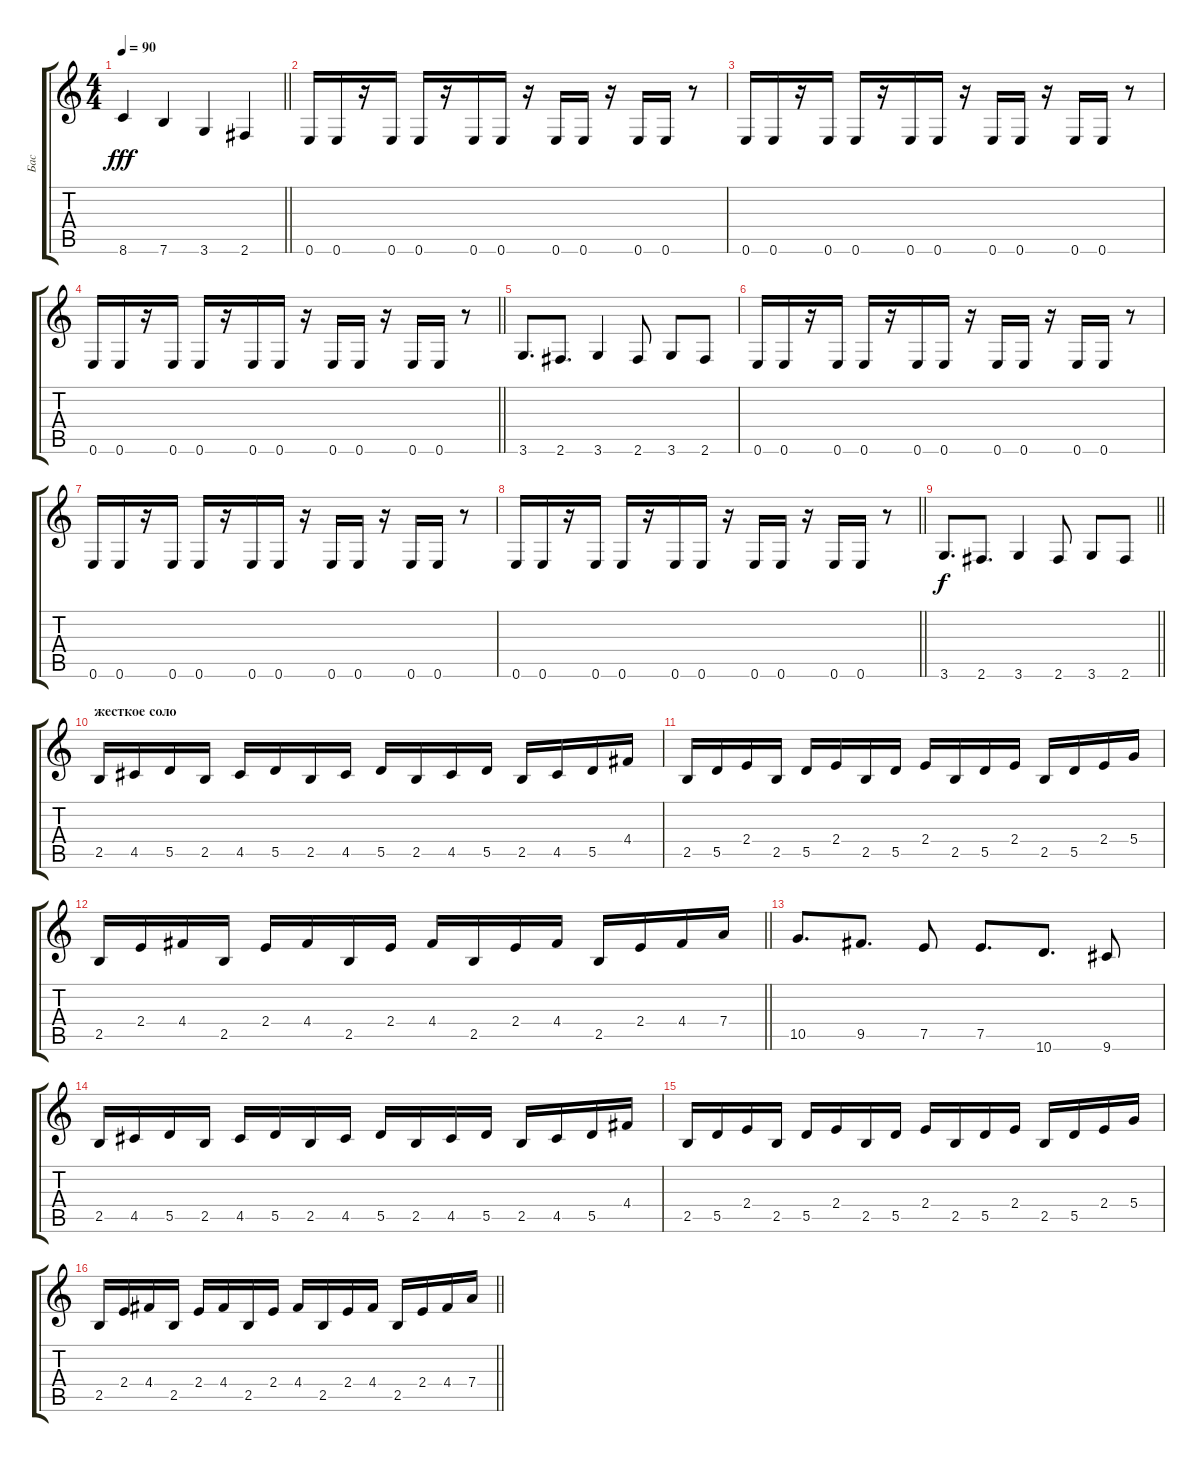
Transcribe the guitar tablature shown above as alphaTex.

\track ("Бас" "Бас") {instrument slapbass2}
\staff {score tabs}
\tuning (E4 B3 G3 D3 A2 E2) {hide}
\ts (4 4)
\tempo 90
\clef g2
\barLineRight lightlight
\ks c
8.6.4{dy fff} 7.6.4 3.6.4 2.6.4 |
\section ("" "")
0.6.16 0.6.16 r.16 0.6.16 0.6.16 r.16 0.6.16 0.6.16 r.16 0.6.16 0.6.16 r.16 0.6.16 0.6.16 r.8 |
0.6.16 0.6.16 r.16 0.6.16 0.6.16 r.16 0.6.16 0.6.16 r.16 0.6.16 0.6.16 r.16 0.6.16 0.6.16 r.8 |
\barLineRight lightlight
0.6.16 0.6.16 r.16 0.6.16 0.6.16 r.16 0.6.16 0.6.16 r.16 0.6.16 0.6.16 r.16 0.6.16 0.6.16 r.8 |
3.6.8{d} 2.6.8{d} 3.6.4 2.6.8 3.6.8 2.6.8 |
0.6.16 0.6.16 r.16 0.6.16 0.6.16 r.16 0.6.16 0.6.16 r.16 0.6.16 0.6.16 r.16 0.6.16 0.6.16 r.8 |
0.6.16 0.6.16 r.16 0.6.16 0.6.16 r.16 0.6.16 0.6.16 r.16 0.6.16 0.6.16 r.16 0.6.16 0.6.16 r.8 |
\barLineRight lightlight
0.6.16 0.6.16 r.16 0.6.16 0.6.16 r.16 0.6.16 0.6.16 r.16 0.6.16 0.6.16 r.16 0.6.16 0.6.16 r.8 |
\barLineRight lightlight
3.6.8{d dy f} 2.6.8{d} 3.6.4 2.6.8 3.6.8 2.6.8 |
\section ("" "жесткое соло")
2.5.16 4.5.16 5.5.16 2.5.16 4.5.16 5.5.16 2.5.16 4.5.16 5.5.16 2.5.16 4.5.16 5.5.16 2.5.16 4.5.16 5.5.16 4.4.16 |
2.5.16 5.5.16 2.4.16 2.5.16 5.5.16 2.4.16 2.5.16 5.5.16 2.4.16 2.5.16 5.5.16 2.4.16 2.5.16 5.5.16 2.4.16 5.4.16 |
\barLineRight lightlight
2.5.16 2.4.16 4.4.16 2.5.16 2.4.16 4.4.16 2.5.16 2.4.16 4.4.16 2.5.16 2.4.16 4.4.16 2.5.16 2.4.16 4.4.16 7.4.16 |
10.5.8{d} 9.5.8{d} 7.5.8 7.5.8{d} 10.6.8{d} 9.6.8 |
2.5.16 4.5.16 5.5.16 2.5.16 4.5.16 5.5.16 2.5.16 4.5.16 5.5.16 2.5.16 4.5.16 5.5.16 2.5.16 4.5.16 5.5.16 4.4.16 |
2.5.16 5.5.16 2.4.16 2.5.16 5.5.16 2.4.16 2.5.16 5.5.16 2.4.16 2.5.16 5.5.16 2.4.16 2.5.16 5.5.16 2.4.16 5.4.16 |
\barLineRight lightlight
2.5.16 2.4.16 4.4.16 2.5.16 2.4.16 4.4.16 2.5.16 2.4.16 4.4.16 2.5.16 2.4.16 4.4.16 2.5.16 2.4.16 4.4.16 7.4.16
